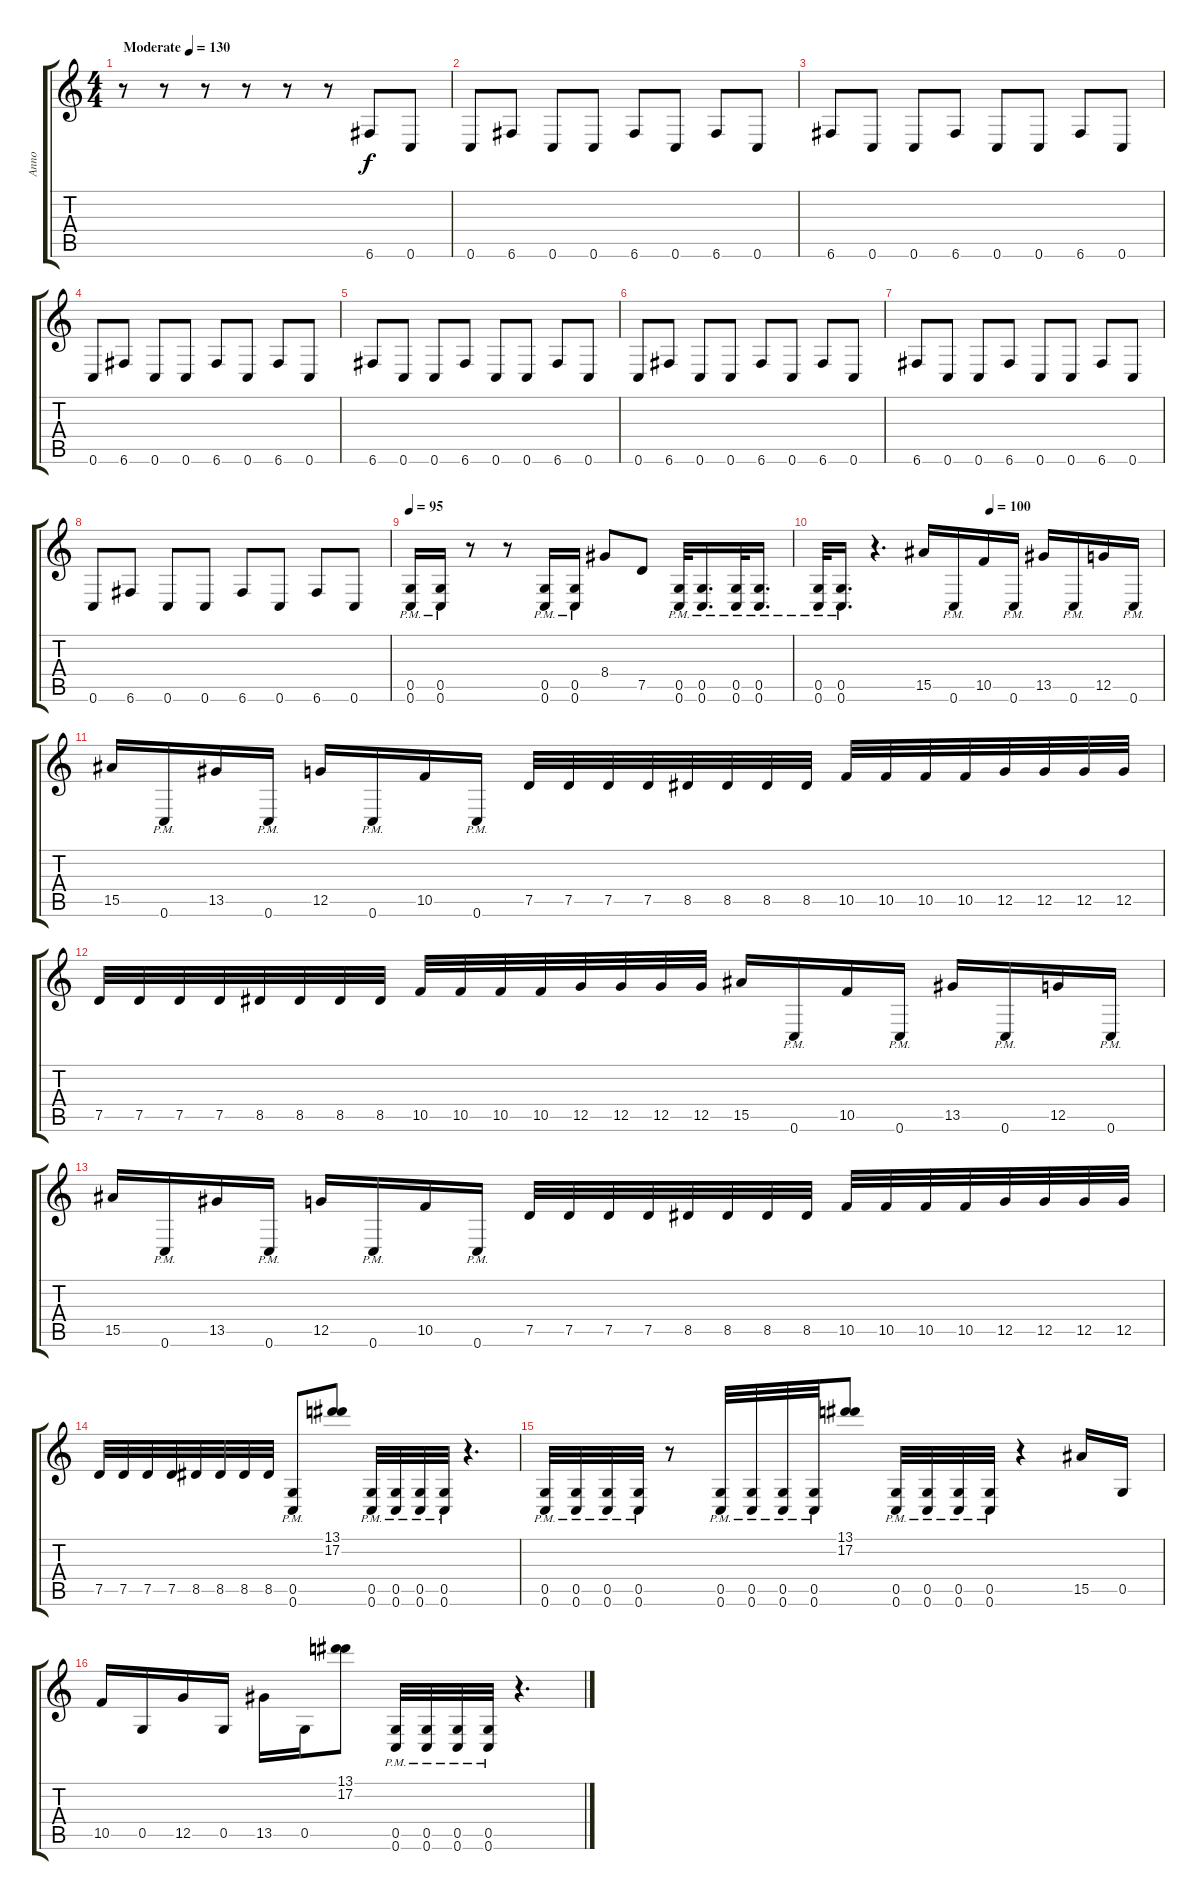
\track ("Anno" "Anno") {instrument distortionguitar}
\staff {score tabs}
\tuning (D4 A3 F3 C3 G2 C2) {hide}
\ts (4 4)
\tempo (130 "Moderate")
\clef g2
\ks c
r.8{dy f instrument distortionguitar} r.8 r.8 r.8 r.8 r.8 6.6.8 0.6.8 |
0.6.8 6.6.8 0.6.8 0.6.8 6.6.8 0.6.8 6.6.8 0.6.8 |
6.6.8 0.6.8 0.6.8 6.6.8 0.6.8 0.6.8 6.6.8 0.6.8 |
0.6.8 6.6.8 0.6.8 0.6.8 6.6.8 0.6.8 6.6.8 0.6.8 |
6.6.8 0.6.8 0.6.8 6.6.8 0.6.8 0.6.8 6.6.8 0.6.8 |
0.6.8 6.6.8 0.6.8 0.6.8 6.6.8 0.6.8 6.6.8 0.6.8 |
6.6.8 0.6.8 0.6.8 6.6.8 0.6.8 0.6.8 6.6.8 0.6.8 |
0.6.8 6.6.8 0.6.8 0.6.8 6.6.8 0.6.8 6.6.8 0.6.8 |
\tempo 95
(0.5{pm} 0.6{pm}).16 (0.5{pm} 0.6{pm}).16 r.8 r.8 (0.5{pm} 0.6{pm}).16 (0.5{pm} 0.6{pm}).16 8.4.8 7.5.8 (0.5{pm} 0.6{pm}).32 (0.5{pm} 0.6{pm}).16{d} (0.5{pm} 0.6{pm}).32 (0.5{pm} 0.6{pm}).16{d} |
\tempo (100 0.5)
(0.5{pm} 0.6{pm}).32 (0.5{pm} 0.6{pm}).16{d} r.4{d} 15.5.16 0.6{pm}.16 10.5.16 0.6{pm}.16 13.5.16 0.6{pm}.16 12.5.16 0.6{pm}.16 |
15.5.16 0.6{pm}.16 13.5.16 0.6{pm}.16 12.5.16 0.6{pm}.16 10.5.16 0.6{pm}.16 7.5.32 7.5.32 7.5.32 7.5.32 8.5.32 8.5.32 8.5.32 8.5.32 10.5.32 10.5.32 10.5.32 10.5.32 12.5.32 12.5.32 12.5.32 12.5.32 |
7.5.32 7.5.32 7.5.32 7.5.32 8.5.32 8.5.32 8.5.32 8.5.32 10.5.32 10.5.32 10.5.32 10.5.32 12.5.32 12.5.32 12.5.32 12.5.32 15.5.16 0.6{pm}.16 10.5.16 0.6{pm}.16 13.5.16 0.6{pm}.16 12.5.16 0.6{pm}.16 |
15.5.16 0.6{pm}.16 13.5.16 0.6{pm}.16 12.5.16 0.6{pm}.16 10.5.16 0.6{pm}.16 7.5.32 7.5.32 7.5.32 7.5.32 8.5.32 8.5.32 8.5.32 8.5.32 10.5.32 10.5.32 10.5.32 10.5.32 12.5.32 12.5.32 12.5.32 12.5.32 |
7.5.32 7.5.32 7.5.32 7.5.32 8.5.32 8.5.32 8.5.32 8.5.32 (0.5{pm} 0.6{pm}).8 (13.1 17.2).8 (0.5{pm} 0.6{pm}).32 (0.5{pm} 0.6{pm}).32 (0.5{pm} 0.6{pm}).32 (0.5{pm} 0.6{pm}).32 r.4{d} |
(0.5{pm} 0.6{pm}).32 (0.5{pm} 0.6{pm}).32 (0.5{pm} 0.6{pm}).32 (0.5{pm} 0.6{pm}).32 r.8 (0.5{pm} 0.6{pm}).32 (0.5{pm} 0.6{pm}).32 (0.5{pm} 0.6{pm}).32 (0.5{pm} 0.6{pm}).32 (13.1 17.2).8 (0.5{pm} 0.6{pm}).32 (0.5{pm} 0.6{pm}).32 (0.5{pm} 0.6{pm}).32 (0.5{pm} 0.6).32 r.4 15.5.16 0.5.16 |
10.5.16 0.5.16 12.5.16 0.5.16 13.5.16 0.5.16 (13.1 17.2).8 (0.5{pm} 0.6{pm}).32 (0.5{pm} 0.6{pm}).32 (0.5{pm} 0.6{pm}).32 (0.5 0.6{pm}).32 r.4{d}
